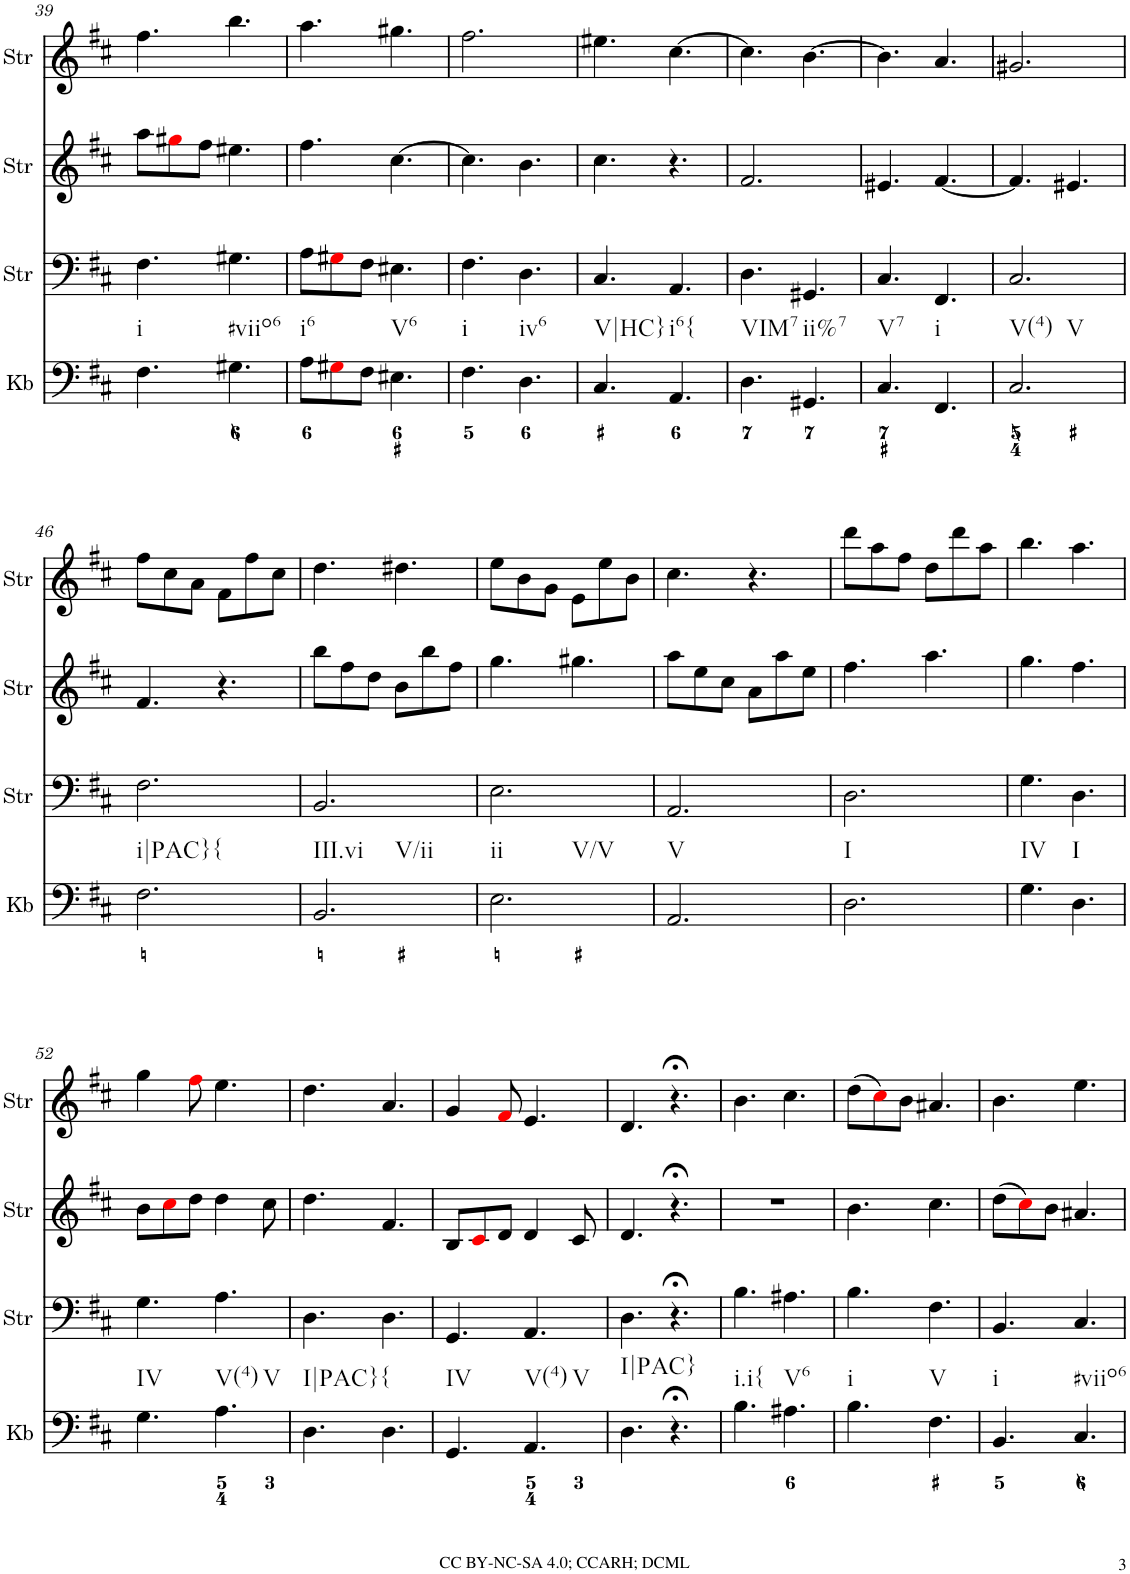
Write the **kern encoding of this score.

**kern	**kern	**kern	**kern
*part4	*part3	*part2	*part1
*staff4	*staff3	*staff2	*staff1
*I"Keyboard	*I"StringInstrument	*I"StringInstrument	*I"StringInstrument
*I'Kb	*I'Str	*I'Str	*I'Str
!!LO:PB:g=z
*clefF4	*clefF4	*clefG2	*clefG2
*k[f#c#]	*k[f#c#]	*k[f#c#]	*k[f#c#]
*M6/8	*M6/8	*M6/8	*M6/8
=39	=39	=39	=39
!LO:TX:b:t=i	!	!	!
4.F#\	4.F#\	8aa\L	4.ff#\
.	.	8gg#Xi\	.
.	.	8ff#\J	.
!LO:TX:b:t=#viio6	!	!	!
4.G#X\	4.G#X\	4.ee#X\	4.bb\
=40	=40	=40	=40
!LO:TX:b:t=i6	!	!	!
8A\L	8A\L	4.ff#\	4.aa\
8G#Xi\	8G#Xi\	.	.
8F#\J	8F#\J	.	.
!LO:TX:b:t=V6	!	!	!
4.E#X\	4.E#X\	[4.cc#\	4.gg#X\
=41	=41	=41	=41
!LO:TX:b:t=i	!	!	!
4.F#\	4.F#\	4.cc#\]	2.ff#\
!LO:TX:b:t=iv6	!	!	!
4.D\	4.D\	4.b\	.
=42	=42	=42	=42
!LO:TX:b:t=V|HC}	!	!	!
4.C#/	4.C#/	4.cc#\	4.ee#X\
!LO:TX:b:t=i6{	!	!	!
4.AA/	4.AA/	4.r	[4.cc#\
=43	=43	=43	=43
!LO:TX:b:t=VIM7	!	!	!
4.D\	4.D\	2.f#/	4.cc#\]
!LO:TX:b:t=ii%7	!	!	!
4.GG#X/	4.GG#X/	.	[4.b\
=44	=44	=44	=44
!LO:TX:b:t=V7	!	!	!
4.C#/	4.C#/	4.e#X/	4.b\]
!LO:TX:b:t=i	!	!	!
4.FF#/	4.FF#/	[4.f#/	4.a/
=45	=45	=45	=45
!LO:TX:b:t=V(4)	!	!	!
!LO:TX:b:t=V	!	!	!
2.C#/	2.C#/	4.f#/]	2.g#X/
.	.	4.e#X/	.
!!LO:LB:g=z
=46	=46	=46	=46
!LO:TX:b:t=i|PAC}{	!	!	!
2.F#\	2.F#\	4.f#/	8ff#\L
.	.	.	8cc#\
.	.	.	8a\J
.	.	4.r	8f#\L
.	.	.	8ff#\
.	.	.	8cc#\J
=47	=47	=47	=47
!LO:TX:b:t=III.vi	!	!	!
!LO:TX:b:t=V/ii	!	!	!
2.BB/	2.BB/	8bb\L	4.dd\
.	.	8ff#\	.
.	.	8dd\J	.
.	.	8b\L	4.dd#X\
.	.	8bb\	.
.	.	8ff#\J	.
=48	=48	=48	=48
!LO:TX:b:t=ii	!	!	!
!LO:TX:b:t=V/V	!	!	!
2.E\	2.E\	4.gg\	8ee\L
.	.	.	8b\
.	.	.	8g\J
.	.	4.gg#X\	8e\L
.	.	.	8ee\
.	.	.	8b\J
=49	=49	=49	=49
!LO:TX:b:t=V	!	!	!
2.AA/	2.AA/	8aa\L	4.cc#\
.	.	8ee\	.
.	.	8cc#\J	.
.	.	8a\L	4.r
.	.	8aa\	.
.	.	8ee\J	.
=50	=50	=50	=50
!LO:TX:b:t=I	!	!	!
2.D\	2.D\	4.ff#\	8ddd\L
.	.	.	8aa\
.	.	.	8ff#\J
.	.	4.aa\	8dd\L
.	.	.	8ddd\
.	.	.	8aa\J
=51	=51	=51	=51
!LO:TX:b:t=IV	!	!	!
4.G\	4.G\	4.gg\	4.bb\
!LO:TX:b:t=I	!	!	!
4.D\	4.D\	4.ff#\	4.aa\
!!LO:LB:g=z
=52	=52	=52	=52
!LO:TX:b:t=IV	!	!	!
4.G\	4.G\	8b\L	4gg\
.	.	8cc#i\	.
.	.	8dd\J	8ff#i\
!LO:TX:b:t=V(4)	!	!	!
!LO:TX:b:t=V	!	!	!
4.A\	4.A\	4dd\	4.ee\
.	.	8cc#\	.
=53	=53	=53	=53
!LO:TX:b:t=I|PAC}	!	!	!
4.D\	4.D\	4.dd\	4.dd\
!LO:TX:b:t={	!	!	!
4.D\	4.D\	4.f#/	4.a/
=54	=54	=54	=54
!LO:TX:b:t=IV	!	!	!
4.GG/	4.GG/	8B/L	4g/
.	.	8c#i/	.
.	.	8d/J	8f#i/
!LO:TX:b:t=V(4)	!	!	!
!LO:TX:b:t=V	!	!	!
4.AA/	4.AA/	4d/	4.e/
.	.	8c#/	.
=55	=55	=55	=55
!LO:TX:b:t=I|PAC}	!	!	!
4.D\	4.D\	4.d/	4.d/
4.r;<	4.r;<	4.r;<	4.r;<
=56	=56	=56	=56
!LO:TX:b:t=i.i{	!	!	!
4.B\	4.B\	2.r	4.b\
!LO:TX:b:t=V6	!	!	!
4.A#X\	4.A#X\	.	4.cc#\
=57	=57	=57	=57
!LO:TX:b:t=i	!	!	!
4.B\	4.B\	4.b\	(8dd\L
.	.	.	8cc#i\)
.	.	.	8b\J
!LO:TX:b:t=V	!	!	!
4.F#\	4.F#\	4.cc#\	4.a#X/
=58	=58	=58	=58
!LO:TX:b:t=i	!	!	!
4.BB/	4.BB/	(8dd\L	4.b\
.	.	8cc#i\)	.
.	.	8b\J	.
!LO:TX:b:t=#viio6	!	!	!
4.C#/	4.C#/	4.a#X/	4.ee\
=	=	=	=
*-	*-	*-	*-
